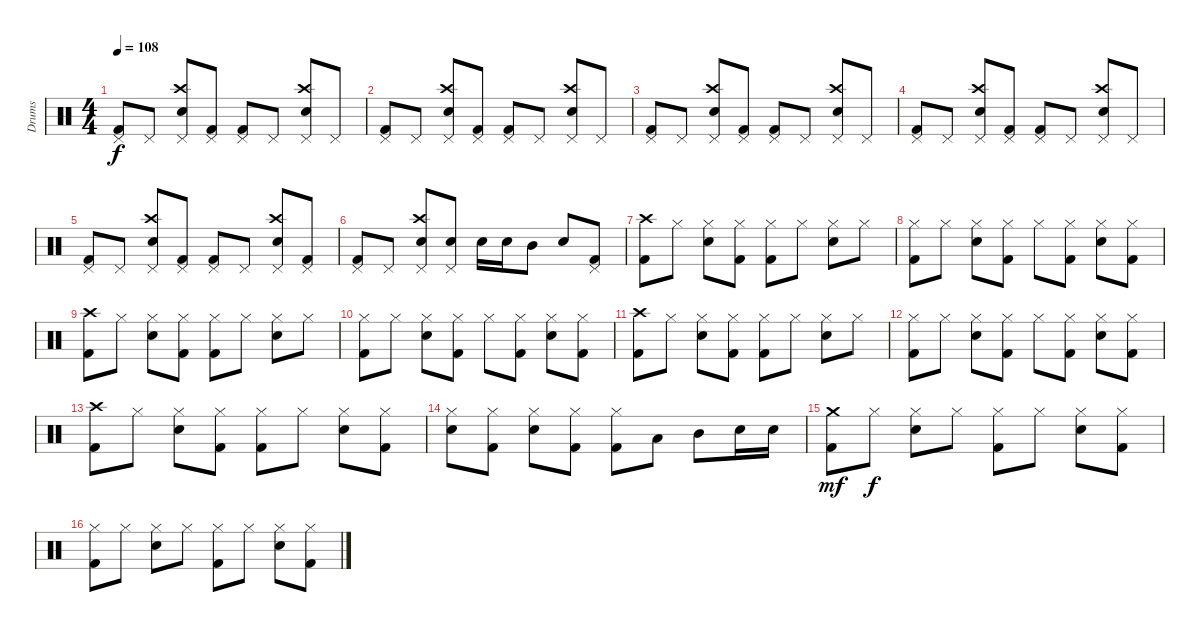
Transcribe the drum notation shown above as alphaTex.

\track ("Drums" "Drums") {instrument percussion}
\staff {score}
\articulation defaults
\ts (4 4)
\tempo 108
\clef neutral
\ks c
("Pedal Hi-Hat (hit)" "Kick (hit) 2").8{dy f} "Pedal Hi-Hat (hit)".8 ("Crash high (hit)" "Pedal Hi-Hat (hit)" "Snare (hit) 2").8 ("Pedal Hi-Hat (hit)" "Kick (hit) 2").8 ("Pedal Hi-Hat (hit)" "Kick (hit) 2").8 "Pedal Hi-Hat (hit)".8 ("Crash high (hit)" "Pedal Hi-Hat (hit)" "Snare (hit) 2").8 "Pedal Hi-Hat (hit)".8 |
("Pedal Hi-Hat (hit)" "Kick (hit) 2").8 "Pedal Hi-Hat (hit)".8 ("Crash high (hit)" "Pedal Hi-Hat (hit)" "Snare (hit) 2").8 ("Pedal Hi-Hat (hit)" "Kick (hit) 2").8 ("Pedal Hi-Hat (hit)" "Kick (hit) 2").8 "Pedal Hi-Hat (hit)".8 ("Crash high (hit)" "Pedal Hi-Hat (hit)" "Snare (hit) 2").8 "Pedal Hi-Hat (hit)".8 |
("Pedal Hi-Hat (hit)" "Kick (hit) 2").8 "Pedal Hi-Hat (hit)".8 ("Crash high (hit)" "Pedal Hi-Hat (hit)" "Snare (hit) 2").8 ("Pedal Hi-Hat (hit)" "Kick (hit) 2").8 ("Pedal Hi-Hat (hit)" "Kick (hit) 2").8 "Pedal Hi-Hat (hit)".8 ("Crash high (hit)" "Pedal Hi-Hat (hit)" "Snare (hit) 2").8 "Pedal Hi-Hat (hit)".8 |
("Pedal Hi-Hat (hit)" "Kick (hit) 2").8 "Pedal Hi-Hat (hit)".8 ("Crash high (hit)" "Pedal Hi-Hat (hit)" "Snare (hit) 2").8 ("Pedal Hi-Hat (hit)" "Kick (hit) 2").8 ("Pedal Hi-Hat (hit)" "Kick (hit) 2").8 "Pedal Hi-Hat (hit)".8 ("Crash high (hit)" "Pedal Hi-Hat (hit)" "Snare (hit) 2").8 "Pedal Hi-Hat (hit)".8 |
("Pedal Hi-Hat (hit)" "Kick (hit) 2").8 "Pedal Hi-Hat (hit)".8 ("Crash high (hit)" "Pedal Hi-Hat (hit)" "Snare (hit) 2").8 ("Pedal Hi-Hat (hit)" "Kick (hit) 2").8 ("Pedal Hi-Hat (hit)" "Kick (hit) 2").8 "Pedal Hi-Hat (hit)".8 ("Crash high (hit)" "Pedal Hi-Hat (hit)" "Snare (hit) 2").8 ("Pedal Hi-Hat (hit)" "Kick (hit) 2").8 |
("Pedal Hi-Hat (hit)" "Kick (hit) 2").8 "Pedal Hi-Hat (hit)".8 ("Crash high (hit)" "Pedal Hi-Hat (hit)" "Snare (hit) 2").8 ("Pedal Hi-Hat (hit)" "Snare (hit) 2").8 "Snare (hit) 2".16 "Snare (hit) 2".16 "Mid Tom (hit)".8 "Snare (hit) 2".8 ("Pedal Hi-Hat (hit)" "Kick (hit) 2").8 |
("Crash high (hit)" "Kick (hit) 2").8 "Hi-Hat (closed)".8 ("Hi-Hat (closed)" "Snare (hit) 2").8 ("Hi-Hat (closed)" "Kick (hit) 2").8 ("Hi-Hat (closed)" "Kick (hit) 2").8 "Hi-Hat (closed)".8 ("Hi-Hat (closed)" "Snare (hit) 2").8 "Hi-Hat (closed)".8 |
("Hi-Hat (closed)" "Kick (hit) 2").8 "Hi-Hat (closed)".8 ("Hi-Hat (closed)" "Snare (hit) 2").8 ("Hi-Hat (closed)" "Kick (hit) 2").8 "Hi-Hat (closed)".8 ("Hi-Hat (closed)" "Kick (hit) 2").8 ("Hi-Hat (closed)" "Snare (hit) 2").8 ("Hi-Hat (closed)" "Kick (hit) 2").8 |
("Crash high (hit)" "Kick (hit) 2").8 "Hi-Hat (closed)".8 ("Hi-Hat (closed)" "Snare (hit) 2").8 ("Hi-Hat (closed)" "Kick (hit) 2").8 ("Hi-Hat (closed)" "Kick (hit) 2").8 "Hi-Hat (closed)".8 ("Hi-Hat (closed)" "Snare (hit) 2").8 "Hi-Hat (closed)".8 |
("Hi-Hat (closed)" "Kick (hit) 2").8 "Hi-Hat (closed)".8 ("Hi-Hat (closed)" "Snare (hit) 2").8 ("Hi-Hat (closed)" "Kick (hit) 2").8 "Hi-Hat (closed)".8 ("Hi-Hat (closed)" "Kick (hit) 2").8 ("Hi-Hat (closed)" "Snare (hit) 2").8 ("Hi-Hat (closed)" "Kick (hit) 2").8 |
("Crash high (hit)" "Kick (hit) 2").8 "Hi-Hat (closed)".8 ("Hi-Hat (closed)" "Snare (hit) 2").8 ("Hi-Hat (closed)" "Kick (hit) 2").8 ("Hi-Hat (closed)" "Kick (hit) 2").8 "Hi-Hat (closed)".8 ("Hi-Hat (closed)" "Snare (hit) 2").8 "Hi-Hat (closed)".8 |
("Hi-Hat (closed)" "Kick (hit) 2").8 "Hi-Hat (closed)".8 ("Hi-Hat (closed)" "Snare (hit) 2").8 ("Hi-Hat (closed)" "Kick (hit) 2").8 "Hi-Hat (closed)".8 ("Hi-Hat (closed)" "Kick (hit) 2").8 ("Hi-Hat (closed)" "Snare (hit) 2").8 ("Hi-Hat (closed)" "Kick (hit) 2").8 |
("Crash high (hit)" "Kick (hit) 2").8 "Hi-Hat (closed)".8 ("Hi-Hat (closed)" "Snare (hit) 2").8 ("Hi-Hat (closed)" "Kick (hit) 2").8 ("Hi-Hat (closed)" "Kick (hit) 2").8 "Hi-Hat (closed)".8 ("Hi-Hat (closed)" "Snare (hit) 2").8 ("Hi-Hat (closed)" "Kick (hit) 2").8 |
("Hi-Hat (closed)" "Snare (hit) 2").8 ("Hi-Hat (closed)" "Kick (hit) 2").8 ("Hi-Hat (closed)" "Snare (hit) 2").8 ("Hi-Hat (closed)" "Kick (hit) 2").8 ("Hi-Hat (closed)" "Kick (hit) 2").8 "Low Tom (hit)".8 "Mid Tom (hit)".8 "Snare (hit) 2".16 "Snare (hit) 2".16 |
("Crash medium (hit)" "Kick (hit) 2").8{dy mf} "Hi-Hat (closed)".8{dy f} ("Hi-Hat (closed)" "Snare (hit) 2").8 "Hi-Hat (closed)".8 ("Hi-Hat (closed)" "Kick (hit) 2").8 "Hi-Hat (closed)".8 ("Hi-Hat (closed)" "Snare (hit) 2").8 ("Hi-Hat (closed)" "Kick (hit) 2").8 |
("Hi-Hat (closed)" "Kick (hit) 2").8 "Hi-Hat (closed)".8 ("Hi-Hat (closed)" "Snare (hit) 2").8 "Hi-Hat (closed)".8 ("Hi-Hat (closed)" "Kick (hit) 2").8 "Hi-Hat (closed)".8 ("Hi-Hat (closed)" "Snare (hit) 2").8 ("Hi-Hat (closed)" "Kick (hit) 2").8
